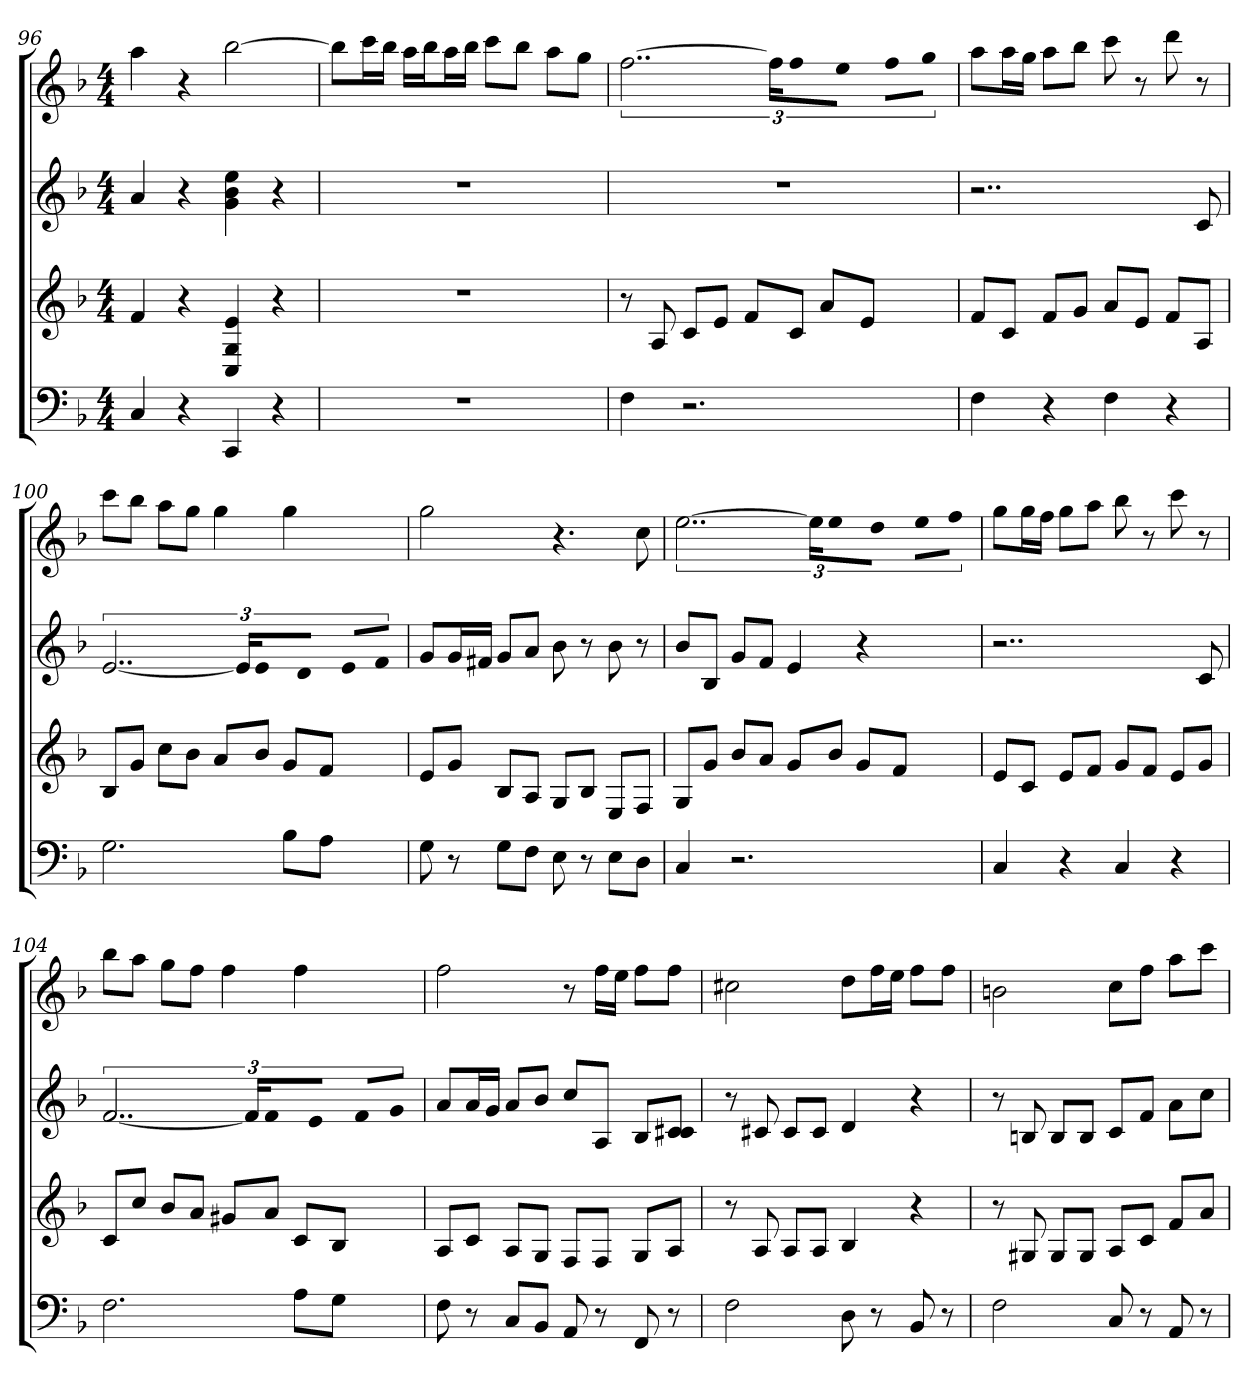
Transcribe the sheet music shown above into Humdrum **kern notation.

**kern	**kern	**kern	**kern
*part4	*part3	*part2	*part1
*staff4	*staff3	*staff2	*staff1
*k[b-]	*k[b-]	*k[b-]	*k[b-]
*F:	*F:	*F:	*F:
*M4/4	*M4/4	*M4/4	*M4/4
=96	=96	=96	=96
4C	4f	4a	4aa
4r	4r	4r	4r
4CC	4C 4G 4e	4g 4b- 4ee	[2bb-
4r	4r	4r	.
=97	=97	=97	=97
1r	1r	1r	8bb-L]
.	.	.	16cccL
.	.	.	16bb-JJ
.	.	.	16aaLL
.	.	.	16bb-J
.	.	.	16aaL
.	.	.	16bb-JJ
.	.	.	8cccL
.	.	.	8bb-J
.	.	.	8aaL
.	.	.	8ggJ
=98	=98	=98	=98
4F	8r	1r	[3..ff
.	8A	.	.
2.r	8cL	.	.
.	8eJ	.	.
.	8fL	.	.
.	.	.	24ffLL]
.	8cJ	.	16ff
.	.	.	16eeJJ
.	8aL	.	8ffL
.	8eJ	.	8ggJ
=99	=99	=99	=99
4F	8fL	2..r	8aaL
.	8cJ	.	16aaL
.	.	.	16ggJJ
4r	8fL	.	8aaL
.	8gJ	.	8bb-J
4F	8aL	.	8ccc
.	8eJ	.	8r
4r	8fL	.	8ddd
.	8AJ	8c	8r
=100	=100	=100	=100
2.G	8B-L	[3..e	8cccL
.	8gJ	.	8bb-J
.	8ccL	.	8aaL
.	8b-J	.	8ggJ
.	8aL	.	4gg
.	.	24eLL]	.
.	8b-J	16e	.
.	.	16dJJ	.
8B-L	8gL	8eL	4gg
8AJ	8fJ	8fJ	.
=101	=101	=101	=101
8G	8eL	8gL	2gg
8r	8gJ	16gL	.
.	.	16f#XJJ	.
8GL	8B-L	8gL	.
8FJ	8AJ	8aJ	.
8E	8GL	8b-	4.r
8r	8B-J	8r	.
8EL	8EL	8b-	.
8DJ	8FJ	8r	8cc
=102	=102	=102	=102
4C	8GL	8b-L	[3..ee
.	8gJ	8B-J	.
2.r	8b-L	8gL	.
.	8aJ	8fJ	.
.	8gL	4e	.
.	.	.	24eeLL]
.	8b-J	.	16ee
.	.	.	16ddJJ
.	8gL	4r	8eeL
.	8fJ	.	8ffJ
=103	=103	=103	=103
4C	8eL	2..r	8ggL
.	8cJ	.	16ggL
.	.	.	16ffJJ
4r	8eL	.	8ggL
.	8fJ	.	8aaJ
4C	8gL	.	8bb-
.	8fJ	.	8r
4r	8eL	.	8ccc
.	8gJ	8c	8r
=104	=104	=104	=104
2.F	8cL	[3..f	8bb-L
.	8ccJ	.	8aaJ
.	8b-L	.	8ggL
.	8aJ	.	8ffJ
.	8g#XL	.	4ff
.	.	24fLL]	.
.	8aJ	16f	.
.	.	16eJJ	.
8AL	8cL	8fL	4ff
8GJ	8B-J	8gJ	.
=105	=105	=105	=105
8F	8AL	8aL	2ff
8r	8cJ	16aL	.
.	.	16gJJ	.
8CL	8AL	8aL	.
8BB-J	8GJ	8b-J	.
8AA	8FL	8ccL	8r
8r	8FJ	8AJ	16ffLL
.	.	.	16eeJJ
8FF	8GL	8B-L	8ffL
8r	8AJ	8c 8c#XJ	8ffJ
=106	=106	=106	=106
2F	8r	8r	2cc#X
.	8A	8c#X	.
.	8AL	8c#L	.
.	8AJ	8c#J	.
8D	4B-	4d	8ddL
8r	.	.	16ffL
.	.	.	16eeJJ
8BB-	4r	4r	8ffL
8r	.	.	8ffJ
=107	=107	=107	=107
2F	8r	8r	2bn
.	8G#X	8Bn	.
.	8G#L	8BL	.
.	8G#J	8BJ	.
8C	8AL	8cL	8ccL
8r	8cJ	8fJ	8ffJ
8AA	8fL	8aL	8aaL
8r	8aJ	8ccJ	8cccJ
=	=	=	=
*-	*-	*-	*-
